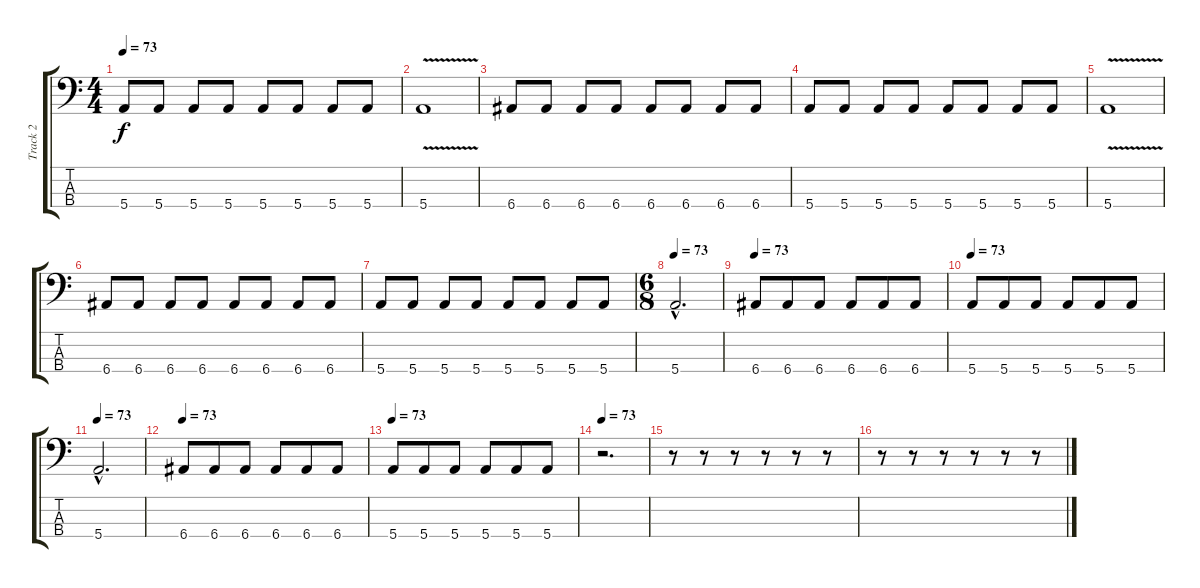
\track ("Track 2" "Track 2") {instrument slapbass2}
\staff {score tabs}
\tuning (G2 D2 A1 E1) {hide}
\ts (4 4)
\tempo 73
\clef f4
\ks c
5.4.8{dy f} 5.4.8 5.4.8 5.4.8 5.4.8 5.4.8 5.4.8 5.4.8 |
5.4{v}.1 |
6.4.8 6.4.8 6.4.8 6.4.8 6.4.8 6.4.8 6.4.8 6.4.8 |
5.4.8 5.4.8 5.4.8 5.4.8 5.4.8 5.4.8 5.4.8 5.4.8 |
5.4{v}.1 |
6.4.8 6.4.8 6.4.8 6.4.8 6.4.8 6.4.8 6.4.8 6.4.8 |
5.4.8 5.4.8 5.4.8 5.4.8 5.4.8 5.4.8 5.4.8 5.4.8 |
\ts (6 8)
\tempo 73
5.4{hac}.2{d} |
\tempo 73
6.4.8 6.4.8 6.4.8 6.4.8 6.4.8 6.4.8 |
\tempo 73
5.4.8 5.4.8 5.4.8 5.4.8 5.4.8 5.4.8 |
\tempo 73
5.4{hac}.2{d} |
\tempo 73
6.4.8 6.4.8 6.4.8 6.4.8 6.4.8 6.4.8 |
\tempo 73
5.4.8 5.4.8 5.4.8 5.4.8 5.4.8 5.4.8 |
\tempo 73
r.2{d} |
r.8 r.8 r.8 r.8 r.8 r.8 |
r.8 r.8 r.8 r.8 r.8 r.8
